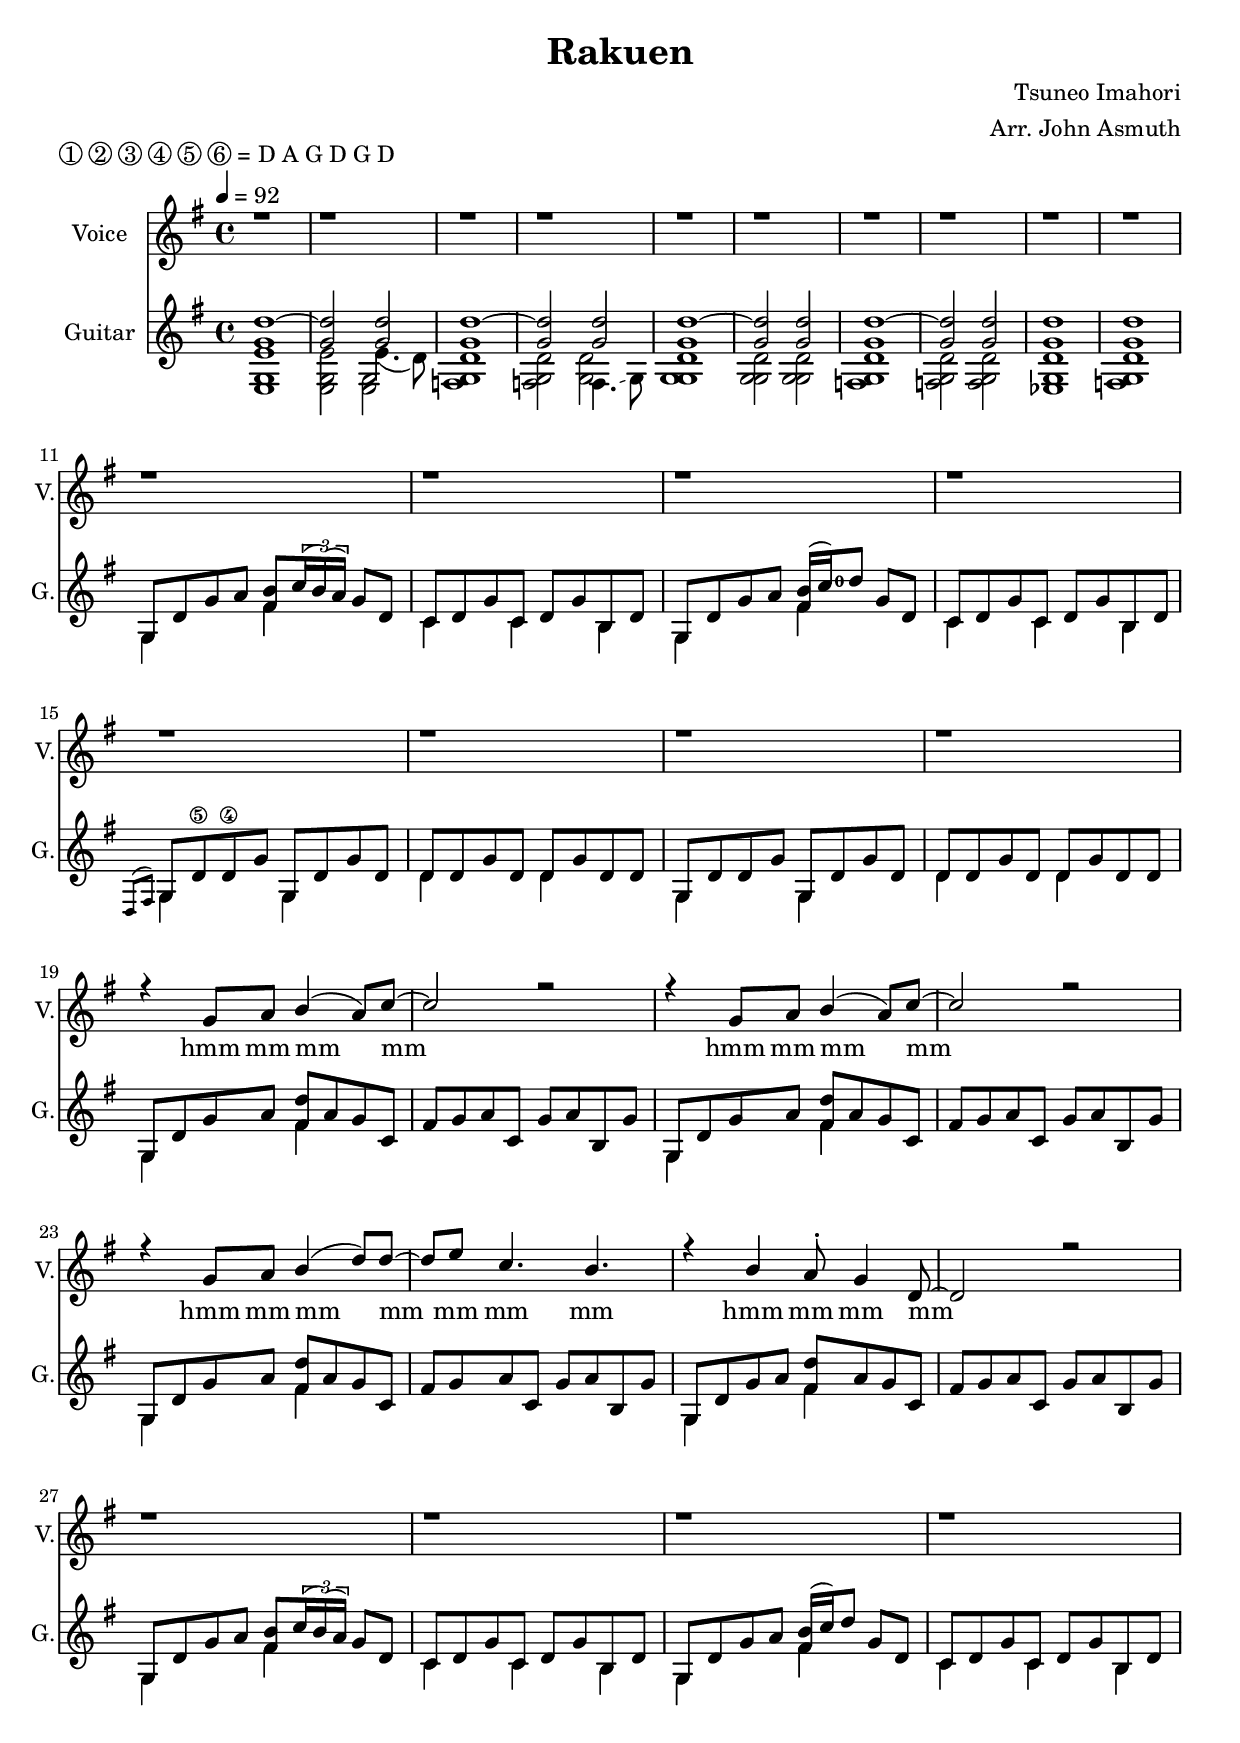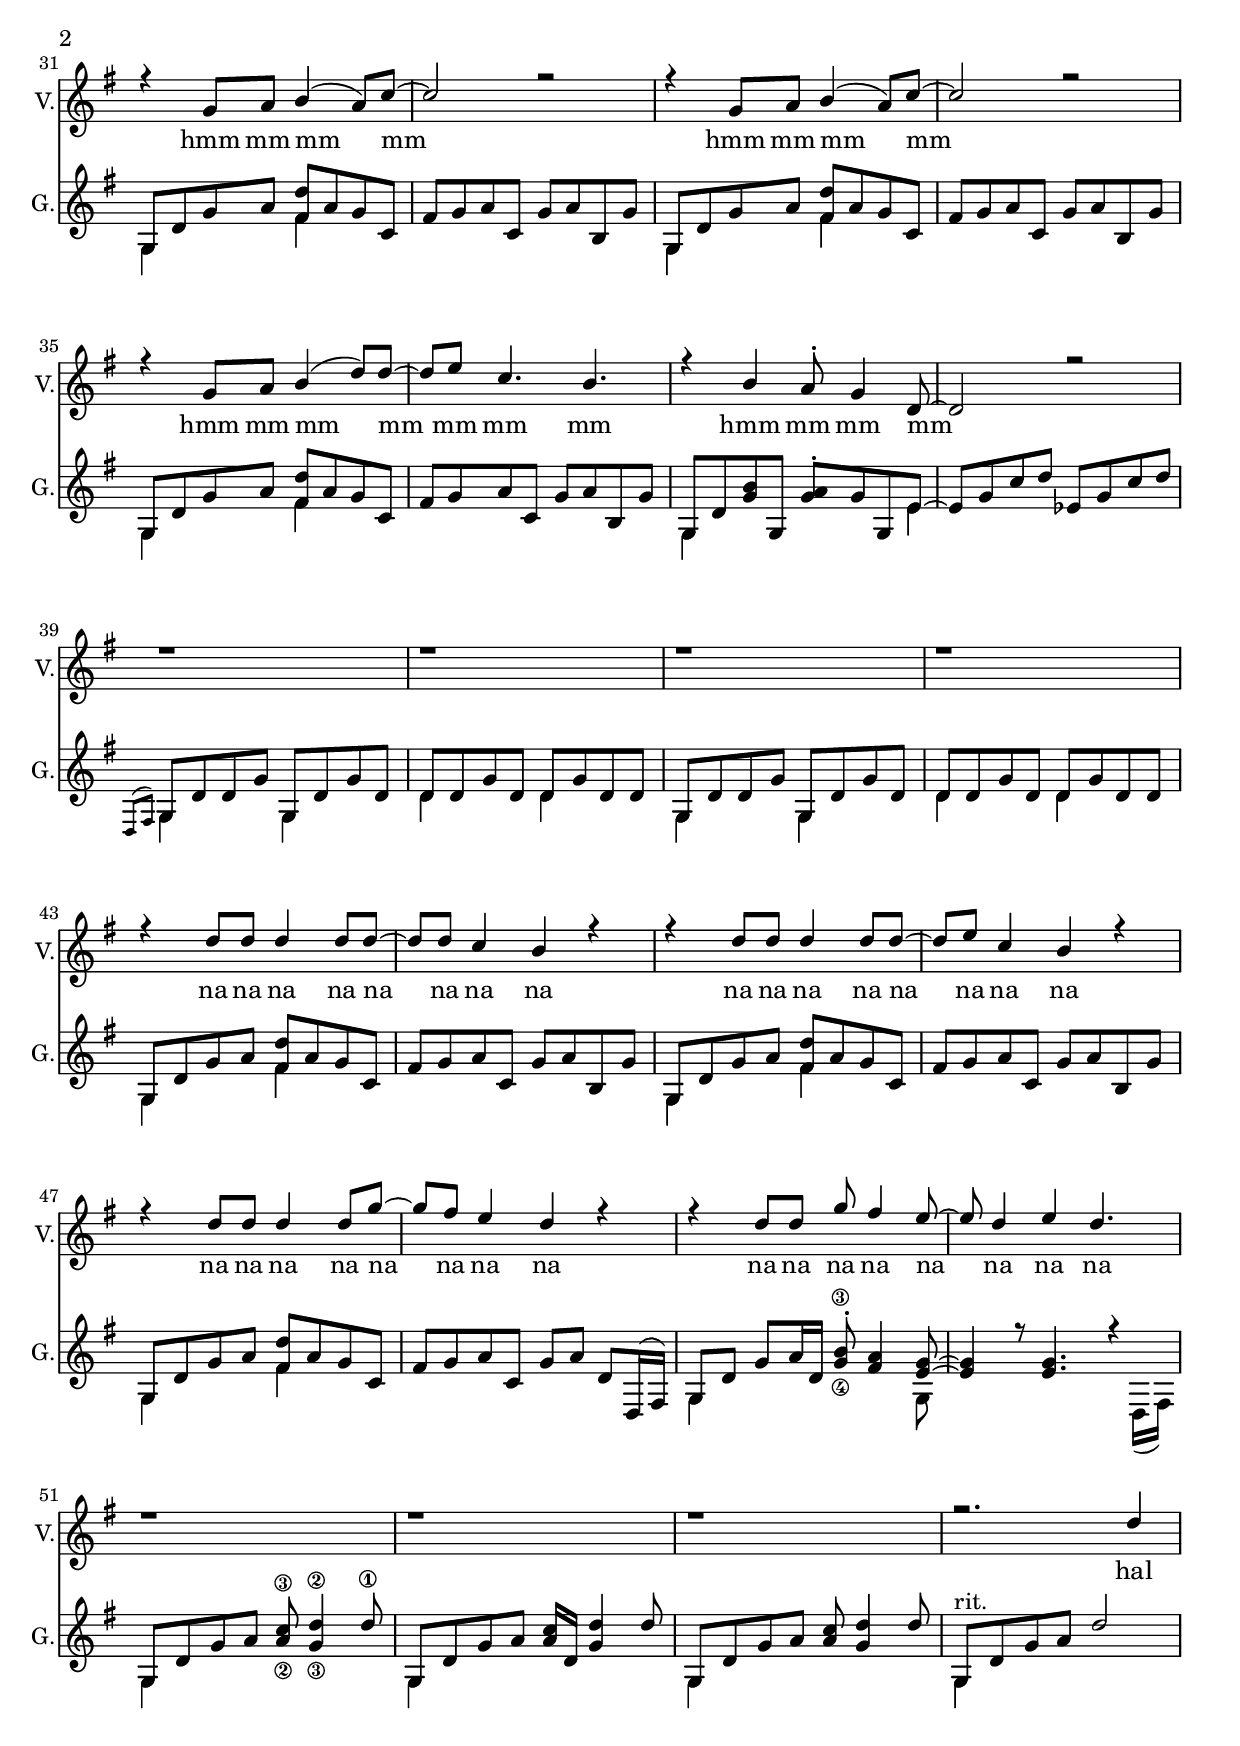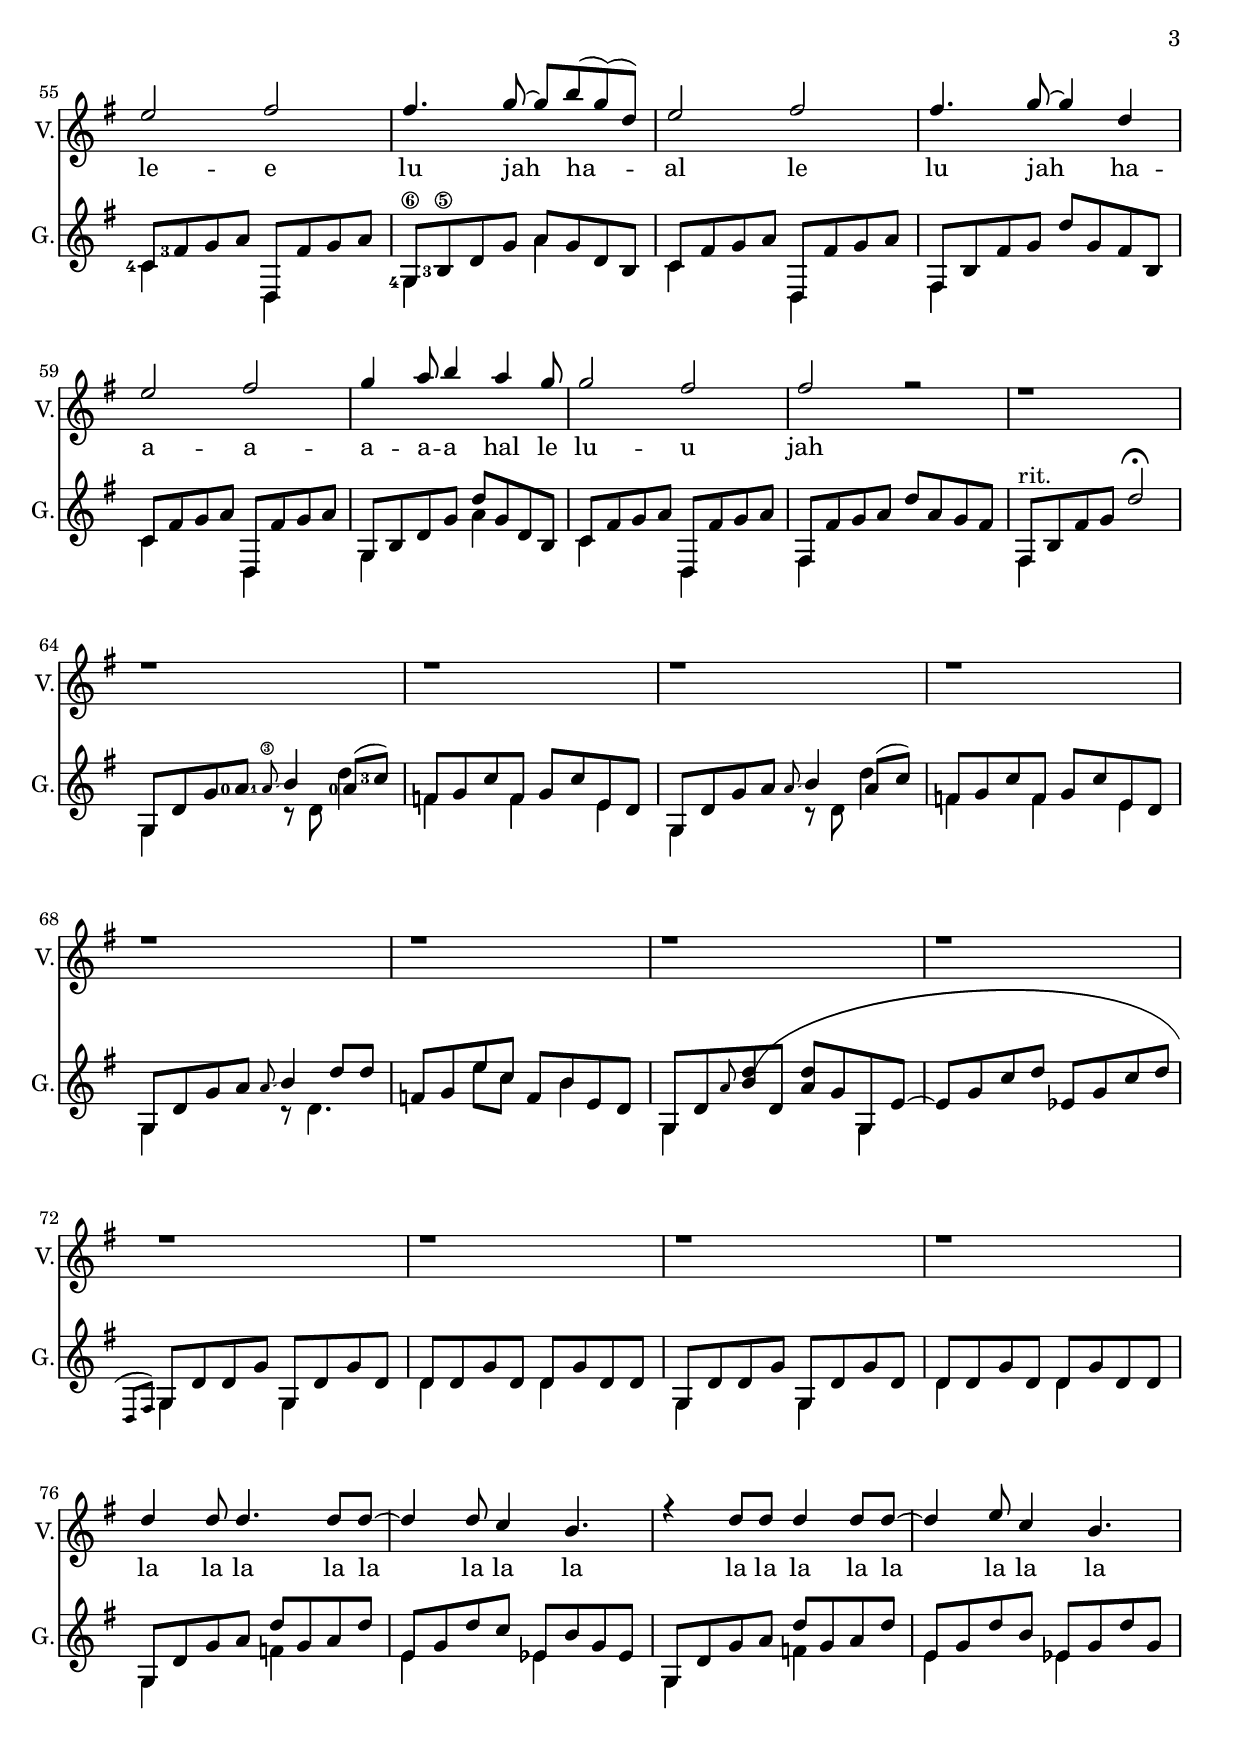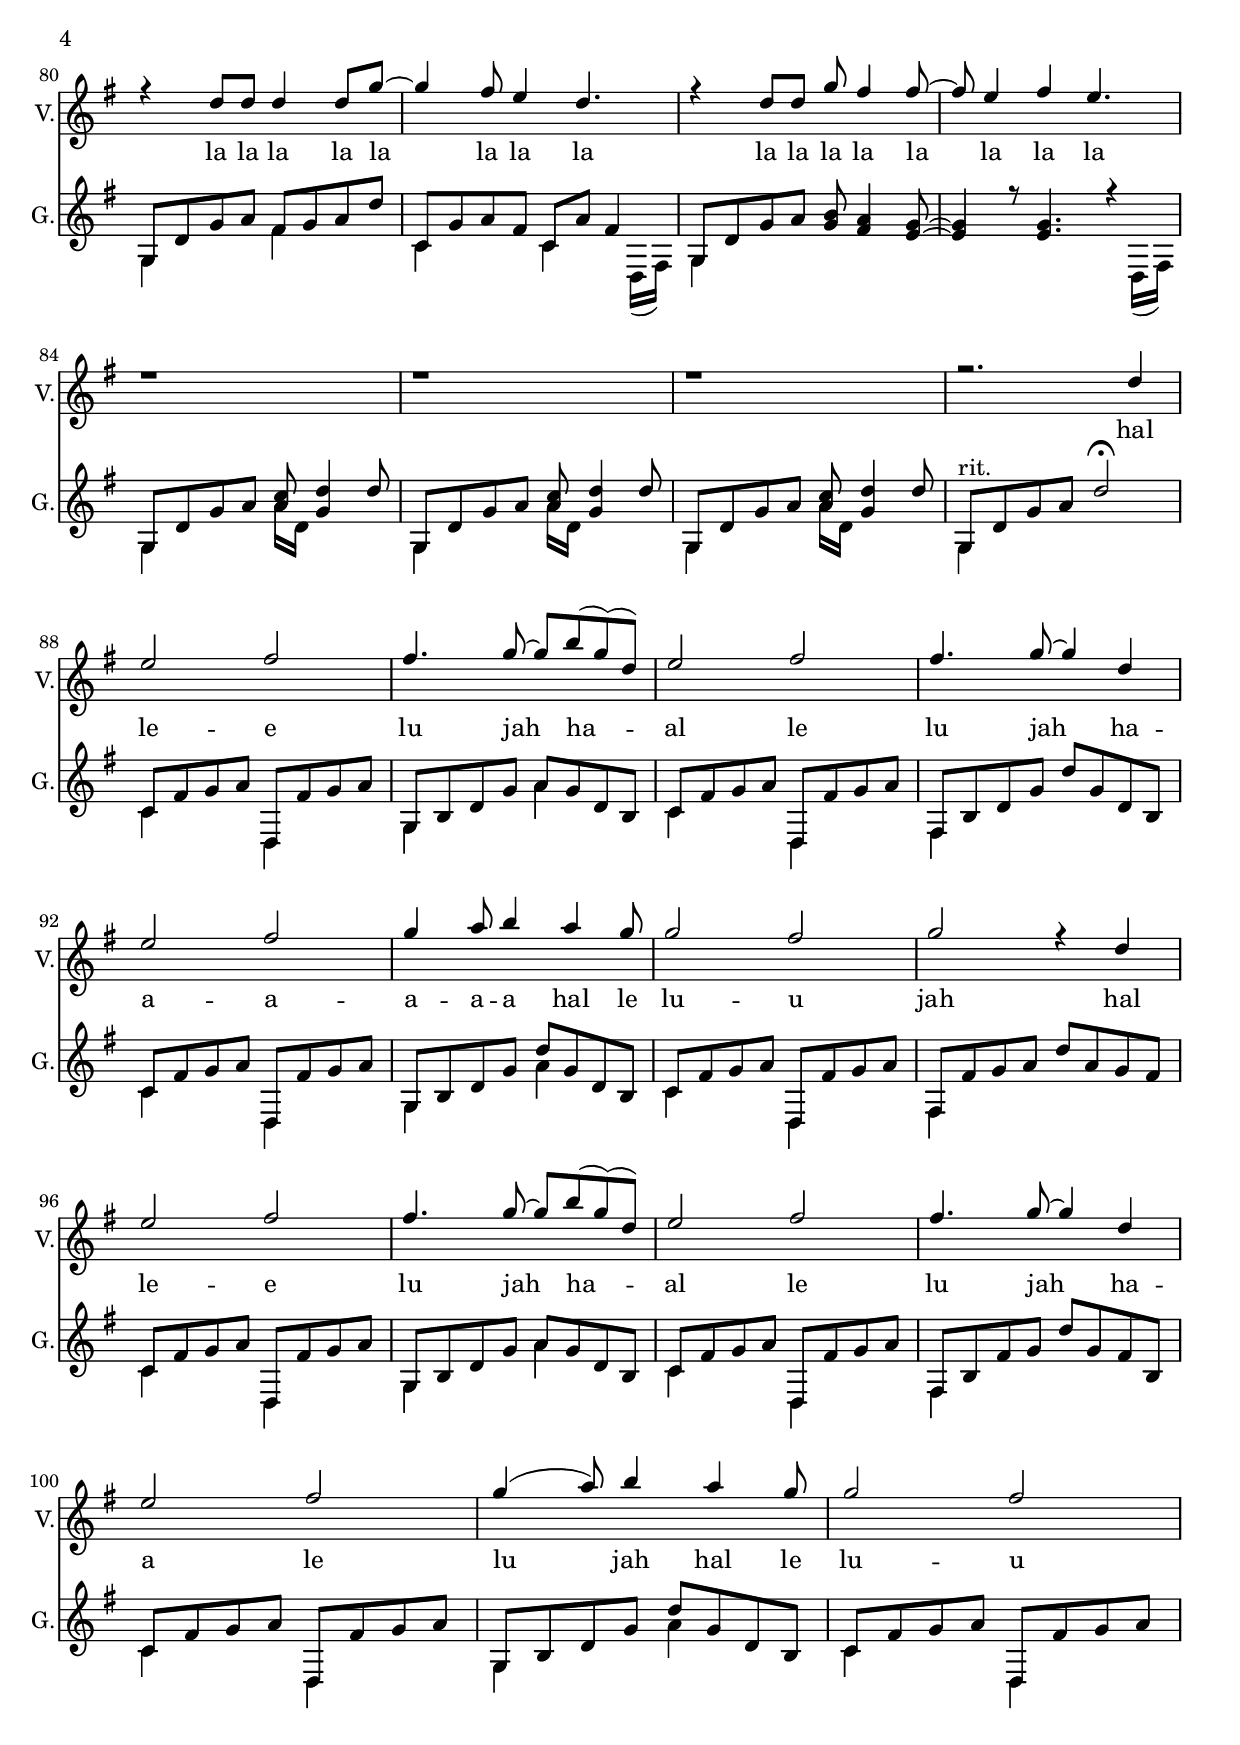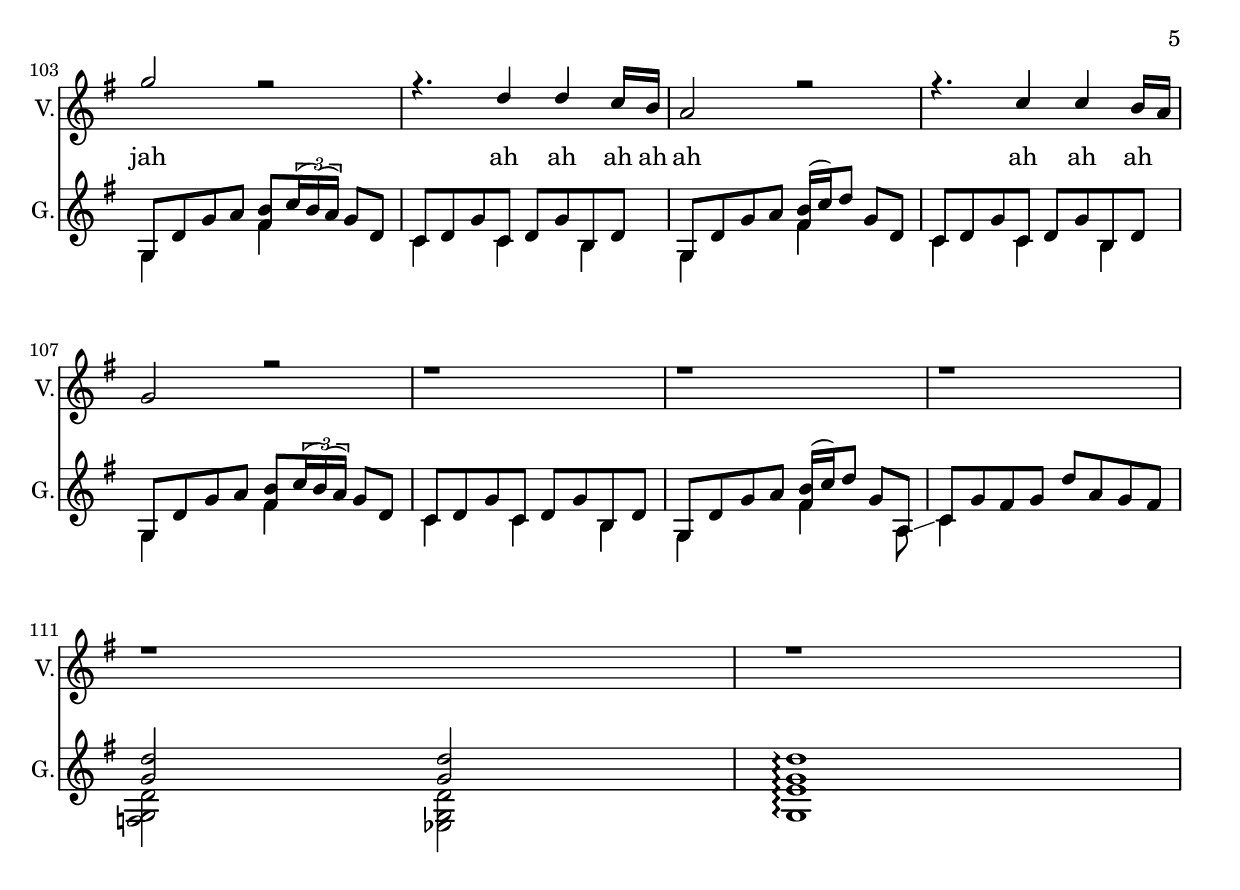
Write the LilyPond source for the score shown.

\version "2.18.2"
\header {
  title = "Rakuen"
  composer = "Tsuneo Imahori"
  arranger = "Arr. John Asmuth"
  piece = \markup { \line { \circle 1 \circle 2 \circle 3 \circle 4 \circle 5 \circle 6 "= D A G D G D" } }
  
}

\include "bbarred.ly"
#(define RH rightHandFinger)

\score {
<<

\new Staff \with {
  instrumentName = #"Voice"
  shortInstrumentName = #"V."

} {
  \tempo 4 = 92
  \key g \major
  \new Voice = "song" { \voiceOne
    r1 | r1 | r1 | r1 | r1 |
    r1 | r1 | r1 | r1 | r1 |
    
    r1 | r1 | r1 | r1 |
    r1 | r1 | r1 | r1 |
    
    r4 g'8 a' b'4 (a'8) c''8~ | c''2 r |
    r4 g'8 a' b'4 (a'8) c''8~ | c''2 r |
    r4 g'8 a' b'4 (d''8) d''8~ d''8 e''8 c''4. b' |
    r4 b'4 a'8\staccato g'4 d'8~ d'2 r2  |
    
    r1 | r1 | r1 | r1 |
    
    r4 g'8 a' b'4 (a'8) c''8~ | c''2 r |
    r4 g'8 a' b'4 (a'8) c''8~ | c''2 r |
    r4 g'8 a' b'4 (d''8) d''8~ d''8 e''8 c''4. b' |
    r4 b'4 a'8\staccato g'4 d'8~ d'2 r2  |
    
    r1 | r1 | r1 | r1 |
    
    r4 d''8 d'' d''4 d''8 d''8~ d''8 d'' c''4 b' r |
    r4 d''8 d'' d''4 d''8 d''8~ d''8 e'' c''4 b' r |
    r4 d''8 d'' d''4 d''8 g''8~ g''8 fis'' e''4 d'' r |
    r4 d''8 d'' g''8 fis''4 e''8~ e''8 d''4 e'' d''4. |
    
    r1 | r1 | r1 | r2. d''4 |
    e''2 fis'' | fis''4. g''8~ g'' b'' (g'') (d'') |
    e''2 fis'' | fis''4. g''8~ g''4 d'' |
    e''2 fis'' | g''4 a''8 b''4 a''4 g''8 |
    g''2 fis'' | fis'' r |
    r1 |
    
    r1 | r1 | r1| r1 |
    r1 | r1 | r1| r1 |
    r1 | r1 | r1| r1 |
    
    d''4 d''8 d''4. d''8 d''~ | d''4 d''8 c''4 b'4. |
    r4 d''8 d'' d''4 d''8 d''8~ | d''4 e''8 c''4 b'4. |
    r4 d''8 d'' d''4 d''8 g''8~ | g''4 fis''8 e''4 d''4. |
    r4 d''8 d'' g'' fis''4 fis''8~ | fis''8 e''4 fis'' e''4. |
    
    r1 | r1 | r1 | r2. d''4 |
    e''2 fis'' | fis''4. g''8~ g'' b'' (g'') (d'') |
    e''2 fis'' | fis''4. g''8~ g''4 d'' |
    e''2 fis'' | g''4 a''8 b''4 a''4 g''8 |
    g''2 fis'' | g'' r4 d''4 |
    e''2 fis'' | fis''4. g''8~ g'' b'' (g'') (d'') |
    e''2 fis'' | fis''4. g''8~ g''4 d'' |
    e''2 fis'' | g''4 (a''8) b''4 a''4 g''8 |
    g''2 fis'' | g'' r |
    
    r4. d''4 d''4 c''16 b' | a'2 r |
    r4. c''4 c''4 b'16 a' | g'2 r |
    
    r1 | r1 | r1 | r1 | r1 |
  }
}

\new Lyrics \with { alignAboveContext = "staff" } {
  \lyricsto "song" {
    hmm mm mm mm
    hmm mm mm mm
    hmm mm mm mm mm mm mm
    hmm mm mm mm
    
    hmm mm mm mm
    hmm mm mm mm
    hmm mm mm mm mm mm mm
    hmm mm mm mm
    
    na na na na na na na na
    na na na na na na na na
    na na na na na na na na
    na na na na na na na na
    
    hal le -- e lu jah ha -- al le lu jah
    ha -- a -- a -- a -- a -- a hal le lu -- u jah
    
    la la la la la la la la
    la la la la la la la la
    la la la la la la la la
    la la la la la la la la
    
    hal le -- e lu jah ha -- al le lu jah
    ha -- a -- a -- a -- a -- a hal le lu -- u jah
    hal le -- e lu jah ha -- al le lu jah
    ha -- a le lu jah hal le lu -- u jah
    
    ah ah ah ah
    ah ah ah ah
  }
}

\new Staff \with {
  instrumentName = #"Guitar"
  shortInstrumentName = #"G."
} {
  {
    \time 4/4
    \clef "treble"
   
    <<
      \new Voice { \voiceOne
        \set fingeringOrientations = #'(left)
        
        \key g \major
        
        <d''~ g' >1 | <d'' g' >2 <d'' g' >2 |
        <d''~ g' >1 | <d'' g' >2 <d'' g' >2 | 
        <d''~ g' >1 |  <d'' g'>2 <d'' g' >2 |
        <d''~ g' >1 |  <d'' g'>2 <d'' g' >2 |
        <d'' g' >1 |  <d'' g'>1 |
        \break
        
        g8 d' g' a' <b' fis'>8 \tuplet 3/2 { c''16 (b') (a') } g'8 d' | c'8 d' g' c' d' g' b d' |
        g8 d' g' a' <b' fis'>16 (c'') <d''-0>8 g'8 d' | c'8 d' g' c' d' g' b d' |
        \break
        \grace { d (fis) } g8 d'\5 d'\4 g' g8 d' g' d' | d'8 d' g' d' d' g' d' d' |
        g8 d' d' g' g8 d' g' d' | d'8 d' g' d' d' g' d' d' |
        \break
        
        g8 d' g' a' <d'' fis'> a' g' c' | fis' g' a' c' g' a' b g' |
        g8 d' g' a' <d'' fis'> a' g' c' | fis' g' a' c' g' a' b g' |
        \break
        g8 d' g' a' <d'' fis'> a' g' c' | fis' g' a' c' g' a' b g' |
        g8 d' g' a' <d'' fis'> a' g' c' | fis' g' a' c' g' a' b g' |
        \break
        
        g8 d' g' a' <b' fis'> \tuplet 3/2 { c''16 (b') (a') } g'8 d' | c' d' g' c' d' g' b d' |
        g8 d' g' a' <b' fis'>16 (c''16) d''8 g'8 d' | c' d' g' c' d' g' b d' |
        \break
        
        g8 d' g' a' <d'' fis'> a' g' c' | fis' g' a' c' g' a' b g' |
        g8 d' g' a' <d'' fis'> a' g' c' | fis' g' a' c' g' a' b g' |
        \break
        g8 d' g' a' <d'' fis'> a' g' c' | fis' g' a' c' g' a' b g' |
        g8 d' <b' g'> g <a' g'>\staccato g' g e'~ | e' g' c'' d'' ees' g' c'' d'' |
        \break
        
        \grace { d (fis) } g8 d' d' g' g8 d' g' d' | d'8 d' g' d' d' g' d' d' |
        g8 d' d' g' g8 d' g' d' | d'8 d' g' d' d' g' d' d' |
        \break
        
        g8 d' g' a' <d'' fis'> a' g' c' | fis' g' a' c' g' a' b g' |
        g8 d' g' a' <d'' fis'> a' g' c' | fis' g' a' c' g' a' b g' |
        \break
        g8 d' g' a' <d'' fis'> a' g' c' | fis' g' a' c' g' a' d' d16 (fis) |
        g8 d' g' a'16 d'16 <b'\3 g'\4>8 \staccato <a' fis'>4 <g' e'>8~ | <g' e'>4 r8 <g' e'>4. r4 |
        \break
        
        g8 d' g' a' <c''\3 a'\2> <d''\2 g'\3>4 d''8\1 | g8 d' g' a' <c'' a'>16 d' <d'' g'>4 d''8 |
        g8 d' g' a' <c'' a'> <d'' g'>4 d''8 | g8-\markup { "rit." } d' g' a' d''2 |
        
        \break
        
        <c'-4>8 <fis'-3> g' a' d fis' g' a' | <g-4> <b-3\5> d' g' a' g' d' b | 
        c'8 fis' g' a' d fis' g' a' | fis b fis' g' d'' g' fis' b | 
        c'8 fis' g' a' d fis' g' a' | g b d' g' d'' g' d' b | 
        c'8 fis' g' a' d fis' g' a' | fis fis' g' a' d'' a' g' fis' | 
        fis-\markup { "rit." } b fis' g' d''2 \fermata |
        \break
        
        g8 d' g' <a'-0> \grace <a'-1\3> \glissando b'4 <a'-0>8 (<c''-3>) |  f'8 g' c'' f' g' c'' e' d' |
        g8 d' g' a' \grace a' \glissando b'4 a'8 (c'') |  f'8 g' c'' f' g' c'' e' d' |
        \break
        g8 d' g' a' \grace a' \glissando b'4 d''8 d''8 | f'8 g' e'' c'' f' b' e' d' |
        g8 d' \grace a' <d'' (b')> d' <d'' a'> g' g e'~ | e' g' c'' d'' ees' g' c'' d'' |
        \break
        
        \grace { d (fis) }  g8 d' d' g' g8 d' g' d' | d'8 d' g' d' d' g' d' d' |
        g8 d' d' g' g8 d' g' d' | d'8 d' g' d' d' g' d' d' |
        \break
        
        g8 d' g' a' d'' g' a' d'' | e' g' d'' c'' es' b' g' es' |
        g8 d' g' a' d'' g' a' d'' | e' g' d'' b' es' g' d'' g' |
        \break
        g8 d' g' a' fis' g' a' d'' c' g' a' fis' c' a' fis'4 |
        g8 d' g' a' <b' g'> <a' fis'>4 <g' e'>8~ | <g' e'>4 r8 <g' e'>4. r4 |
        \break
        
        g8 d' g' a' <c'' a'>8 <d'' g'>4 d''8 | g8 d' g' a' <c'' a'>8 <d'' g'>4 d''8 |
        g8 d' g' a' <c'' a'>8 <d'' g'>4 d''8 | g8-\markup { "rit." } d' g' a' d''2 \fermata |
        \break
        
        c'8 fis' g' a' d fis' g' a' | g b d' g' a' g' d' b | 
        c'8 fis' g' a' d fis' g' a' | fis b d' g' d'' g' d' b |
        \break
        c'8 fis' g' a' d fis' g' a' | g b d' g' d'' g' d' b | 
        c'8 fis' g' a' d fis' g' a' | fis fis' g' a' d'' a' g' fis' |
        \break
        c'8 fis' g' a' d fis' g' a' | g b d' g' a' g' d' b | 
        c'8 fis' g' a' d fis' g' a' | fis b fis' g' d'' g' fis' b | 
        \break
        c'8 fis' g' a' d fis' g' a' | g b d' g' d'' g' d' b | 
        c'8 fis' g' a' d fis' g' a' |
        \break
        
        g8 d' g' a' <b' fis'>8 \tuplet 3/2 { c''16 (b') (a') } g'8 d' | c'8 d' g' c' d' g' b d' |
        g8 d' g' a' <b' fis'>16 (c'') d''8 g'8 d' | c'8 d' g' c' d' g' b d' |
        \break
        g8 d' g' a' <b' fis'>8 \tuplet 3/2 { c''16 (b') (a') } g'8 d' | c'8 d' g' c' d' g' b d' |
        g8 d' g' a' <b' fis'>16 (c'') d''8 g'8 a \glissando | c'8 g' fis' g' d'' a' g' fis' |
        
        \break
        
        <d'' g'>2 <d'' g'>2 | <d'' g' g e'>1 \arpeggio |
        
      }
      \new Voice { \voiceFour
        \set fingeringOrientations = #'(left)
        
        \key g \major
        
        <e' g e>1 | <e' g e>2 <g e>2 |
        <d' g f>1 | < d' g f>2 < d' g>2 | 
        < d' g g>1 |  < d' g g>2 < d' g g>2 |
        < d' g f>1 |  < d' g f>2 < d' g f>2 |
        < d' g ees>1 |  < d' g f>1 |
        
        g4 s fis' s | c'4 s8 c'4 s8 b4 |
        g4 s fis' s | c'4 s8 c'4 s8 b4 |
        g4 s g s | d'4 s d' s | 
        g4 s g s | d'4 s d' s | 
        
        g4 s fis' s | s1 |
        g4 s fis' s | s1 |
        g4 s fis' s | s1 |
        g4 s fis' s | s1 |
        
        g4 s fis' s | c'4 s8 c'4 s8 b4 |
        g4 s fis' s | c'4 s8 c'4 s8 b4 |
        
        g4 s fis' s | s1 |
        g4 s fis' s | s1 |
        g4 s fis' s | s1 |
        g4 s2 s8 e'4 s8 s2. |
        
        g4 s g s | d'4 s d' s | 
        g4 s g s | d'4 s d' s | 
        
        g4 s fis' s | s1 |
        g4 s fis' s | s1 |
        g4 s fis' s | s1 |
        g4 s2 s8 g8 | s2. s8  d16 (fis) |
        
        g4 s2. | g4 s2. | 
        g4 s2. | g4 s2. |
        
        c'4 s d s | g\6 s a' s |
        c' s d s | fis s2. |
        c'4 s d s | g s a' s |
        c' s d s | fis s2. |
        fis4 s2. |
        
        g4 s4 r8 d'8 d''4 | f'4 s8 f'4 s8 e'4 |
        g4 s4 r8 d'8 d''4 | f'4 s8 f'4 s8 e'4 |
        g4 s4 r8 d'4. | s4 e''8 c'' s8 b'4 s8 |
        g4 s2 g4 | s1 |
        
        g4 s g s | d'4 s d' s | 
        g4 s g s | d'4 s d' s | 
        
        g4 s f' s | e' s ees' s |
        g4 s f' s | e' s ees' s |
        g4 s fis' s | c' s c' s8  d16 (fis) |
        g4 s2. | s2 s4.  d16 (fis) |
        
        g4 s a'16[ d'] s4. | g4 s a'16[ d'] s4. |
        g4 s a'16[ d'] s4. | g4 s2. |
        
        c'4 s d s | g s a' s |
        c' s d s | fis s2. |
        c'4 s d s | g s a' s |
        c' s d s | fis s2. |
        c'4 s d s | g s a' s |
        c' s d s | fis s2. |
        c'4 s d s | g s a' s |
        c' s d s |
        
        g4 s fis' s | c'4 s8 c'4 s8 b4 |
        g4 s fis' s | c'4 s8 c'4 s8 b4 |
        g4 s fis' s | c'4 s8 c'4 s8 b4 |
        g4 s fis' s8 a8 | c'4 s2. |
        
        <d' g f>2 <d' g ees>2 |
      }
      \new Voice { \voiceTwo
        \set fingeringOrientations = #'(left)
        
        \key g \major
        
        s1 | s2 <e'>4. (<d'>8) |
        s1 | s2 <f>4. \glissando <g>8 |
        s1 | s1 | s1 | s1 | s1 | s1 |
        
        
      }
    >>
    
  }
}
>>

}